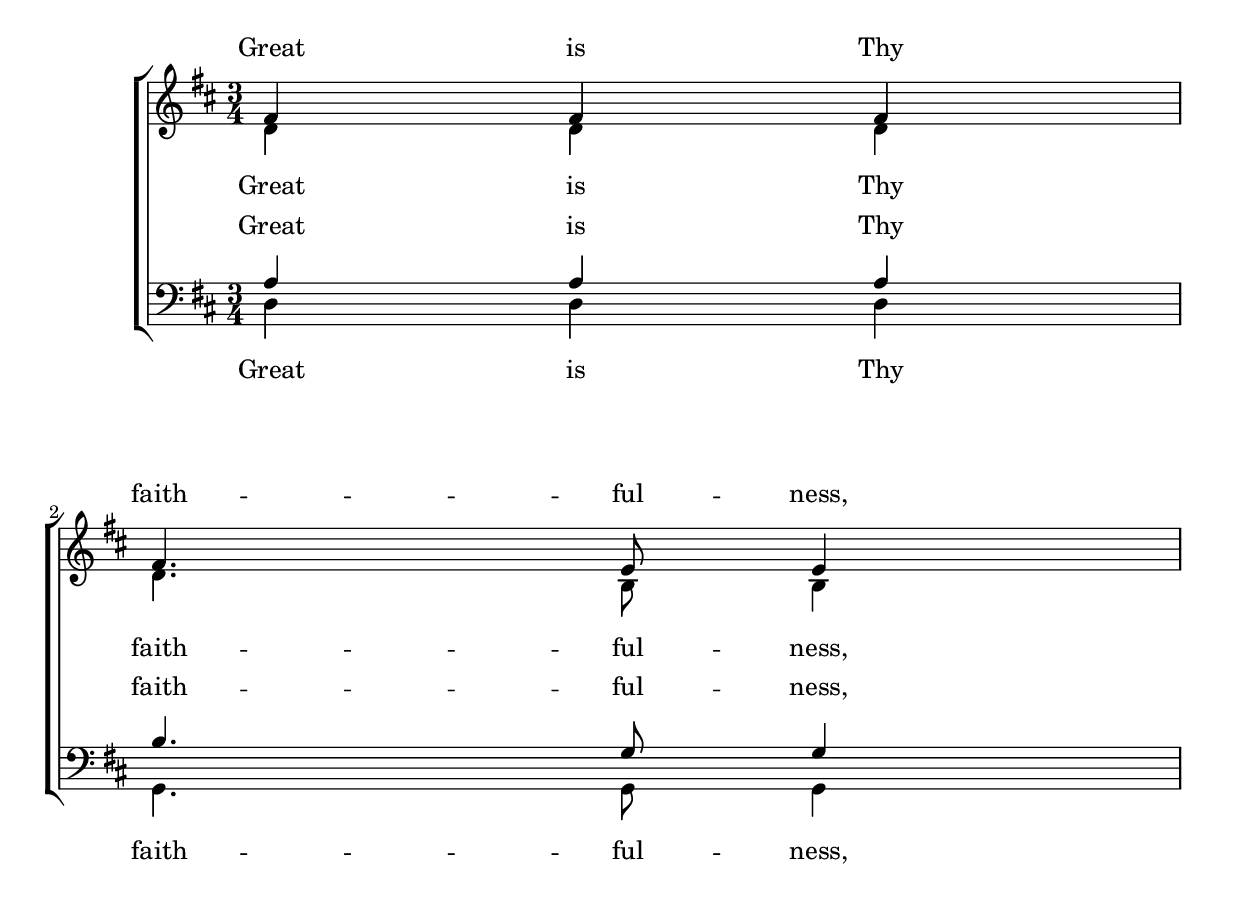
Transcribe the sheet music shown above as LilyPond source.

%% DO NOT EDIT this file manually; it is automatically
%% generated from LSR http://lsr.di.unimi.it
%% Make any changes in LSR itself, or in Documentation/snippets/new/ ,
%% and then run scripts/auxiliar/makelsr.py
%%
%% This file is in the public domain.
\version "2.18.0"

\header {
  lsrtags = "vocal-music"

  texidoc = "
The vertical spacing engine changed since version 2.14.  This can cause
lyrics to be spaced differently.

It is possible to set properties for @code{Lyric} and @code{Staff}
contexts to get the spacing engine to behave as it did in version 2.12.


"
  doctitle = "Obtaining 2.12 lyrics spacing in newer versions"
} % begin verbatim

global = {
  \key d \major
  \time 3/4
}

sopMusic = \relative c' {
  % VERSE ONE
  fis4 fis fis | \break
  fis4. e8 e4
}

altoMusic = \relative c' {
  % VERSE ONE
  d4 d d |
  d4. b8 b4 |
}

tenorMusic = \relative c' {
  a4 a a |
  b4. g8 g4 |
}

bassMusic = \relative c {
  d4 d d |
  g,4. g8 g4 |
}

words = \lyricmode {
  Great is Thy faith -- ful -- ness,
}

\score {
  \new ChoirStaff <<
    \new Lyrics = sopranos
    \new Staff = women <<
      \new Voice = "sopranos" {
        \voiceOne
        \global \sopMusic
      }
      \new Voice = "altos" {
        \voiceTwo
        \global \altoMusic
      }
    >>
    \new Lyrics = "altos"
    \new Lyrics = "tenors"
    \new Staff = men <<
      \clef bass
      \new Voice = "tenors" {
        \voiceOne
        \global \tenorMusic
      }
      \new Voice = "basses" {
        \voiceTwo  \global \bassMusic
      }
    >>
    \new Lyrics = basses
    \context Lyrics = sopranos \lyricsto sopranos \words
    \context Lyrics = altos \lyricsto altos \words
    \context Lyrics = tenors \lyricsto tenors \words
    \context Lyrics = basses \lyricsto basses \words
  >>
  \layout {
    \context {
      \Lyrics
      \override VerticalAxisGroup.staff-affinity = ##f
      \override VerticalAxisGroup.staff-staff-spacing =
        #'((basic-distance . 0)
	   (minimum-distance . 2)
	   (padding . 2))
    }
    \context {
      \Staff
      \override VerticalAxisGroup.staff-staff-spacing =
        #'((basic-distance . 0)
	   (minimum-distance . 2)
	   (padding . 2))
    }
  }
}
